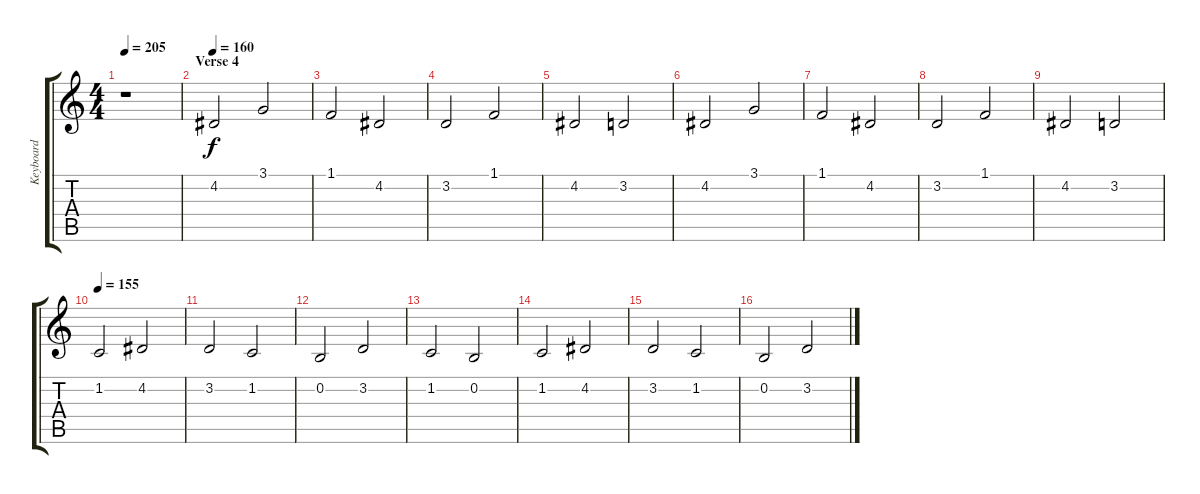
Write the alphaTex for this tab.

\track ("Keyboard" "Keyboard") {instrument pad4choir}
\staff {score tabs}
\tuning (E4 B3 G3 D3 A2 E2) {hide}
\ts (4 4)
\tempo 205
\clef g2
\ks c
r.1{dy f} |
\section ("" "Verse 4")
\tempo 160
4.2.2 3.1.2 |
1.1.2 4.2.2 |
3.2.2 1.1.2 |
4.2.2 3.2.2 |
4.2.2 3.1.2 |
1.1.2 4.2.2 |
3.2.2 1.1.2 |
4.2.2 3.2.2 |
\tempo 155
1.2.2 4.2.2 |
3.2.2 1.2.2 |
0.2.2 3.2.2 |
1.2.2 0.2.2 |
1.2.2 4.2.2 |
3.2.2 1.2.2 |
0.2.2 3.2.2
